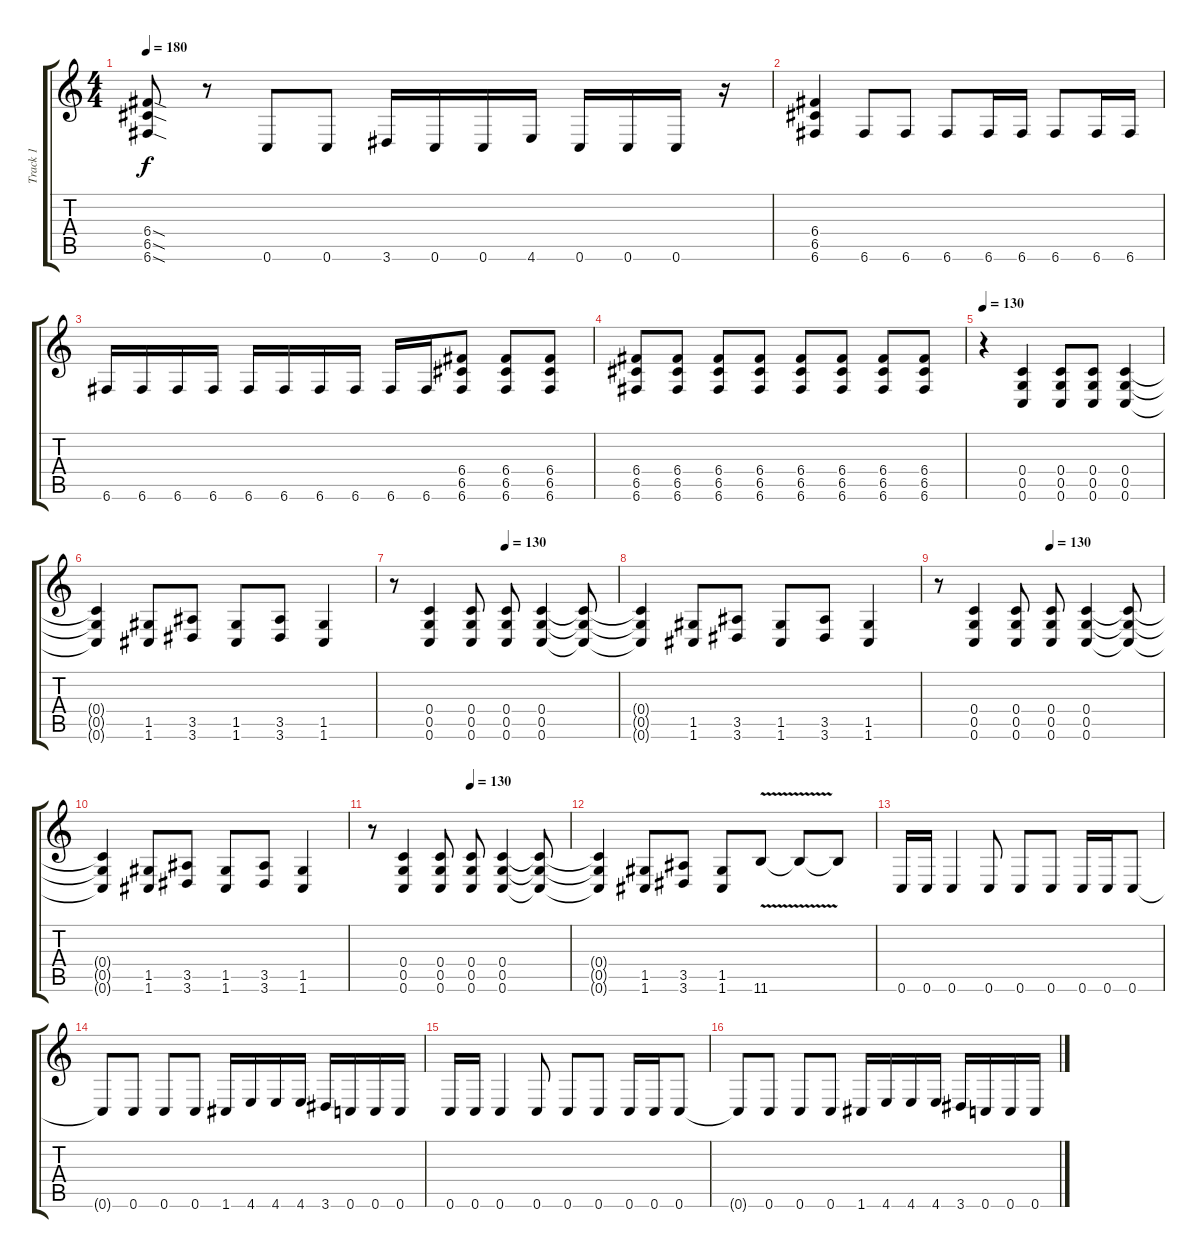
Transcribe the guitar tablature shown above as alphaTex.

\track ("Track 1" "Track 1") {instrument electricguitarclean}
\staff {score tabs}
\tuning (D4 A3 F3 C3 G2 C2) {hide}
\ts (4 4)
\tempo 180
\clef g2
\ks c
(6.4{sod} 6.5{sod} 6.6{sod}).8{dy f} r.8 0.6.8 0.6.8 3.6.16 0.6.16 0.6.16 4.6.16 0.6.16 0.6.16 0.6.16 r.16 |
(6.4 6.5 6.6).4 6.6.8 6.6.8 6.6.8 6.6.16 6.6.16 6.6.8 6.6.16 6.6.16 |
6.6.16 6.6.16 6.6.16 6.6.16 6.6.16 6.6.16 6.6.16 6.6.16 6.6.16 6.6.16 (6.4 6.5 6.6).8 (6.4 6.5 6.6).8 (6.4 6.5 6.6).8 |
(6.4 6.5 6.6).8 (6.4 6.5 6.6).8 (6.4 6.5 6.6).8 (6.4 6.5 6.6).8 (6.4 6.5 6.6).8 (6.4 6.5 6.6).8 (6.4 6.5 6.6).8 (6.4 6.5 6.6).8 |
\tempo 130
r.4 (0.4 0.5 0.6).4 (0.4 0.5 0.6).8 (0.4 0.5 0.6).8 (0.4 0.5 0.6).4 |
(0.4{t} 0.5{t} 0.6{t}).4 (1.5 1.6).8 (3.5 3.6).8 (1.5 1.6).8 (3.5 3.6).8 (1.5 1.6).4 |
\tempo (130 0.5)
r.8 (0.4 0.5 0.6).4 (0.4 0.5 0.6).8 (0.4 0.5 0.6).8 (0.4 0.5 0.6).4 (0.4{t} 0.5{t} 0.6{t}).8 |
(0.4{t} 0.5{t} 0.6{t}).4 (1.5 1.6).8 (3.5 3.6).8 (1.5 1.6).8 (3.5 3.6).8 (1.5 1.6).4 |
\tempo (130 0.5)
r.8 (0.4 0.5 0.6).4 (0.4 0.5 0.6).8 (0.4 0.5 0.6).8 (0.4 0.5 0.6).4 (0.4{t} 0.5{t} 0.6{t}).8 |
(0.4{t} 0.5{t} 0.6{t}).4 (1.5 1.6).8 (3.5 3.6).8 (1.5 1.6).8 (3.5 3.6).8 (1.5 1.6).4 |
\tempo (130 0.5)
r.8 (0.4 0.5 0.6).4 (0.4 0.5 0.6).8 (0.4 0.5 0.6).8 (0.4 0.5 0.6).4 (0.4{t} 0.5{t} 0.6{t}).8 |
(0.4{t} 0.5{t} 0.6{t}).4 (1.5 1.6).8 (3.5 3.6).8 (1.5 1.6).8 11.6{v}.8 11.6{t}.8 11.6{t}.8 |
0.6.16 0.6.16 0.6.4 0.6.8 0.6.8 0.6.8 0.6.16 0.6.16 0.6.8 |
0.6{t}.8 0.6.8 0.6.8 0.6.8 1.6.16 4.6.16 4.6.16 4.6.16 3.6.16 0.6.16 0.6.16 0.6.16 |
0.6.16 0.6.16 0.6.4 0.6.8 0.6.8 0.6.8 0.6.16 0.6.16 0.6.8 |
0.6{t}.8 0.6.8 0.6.8 0.6.8 1.6.16 4.6.16 4.6.16 4.6.16 3.6.16 0.6.16 0.6.16 0.6.16
